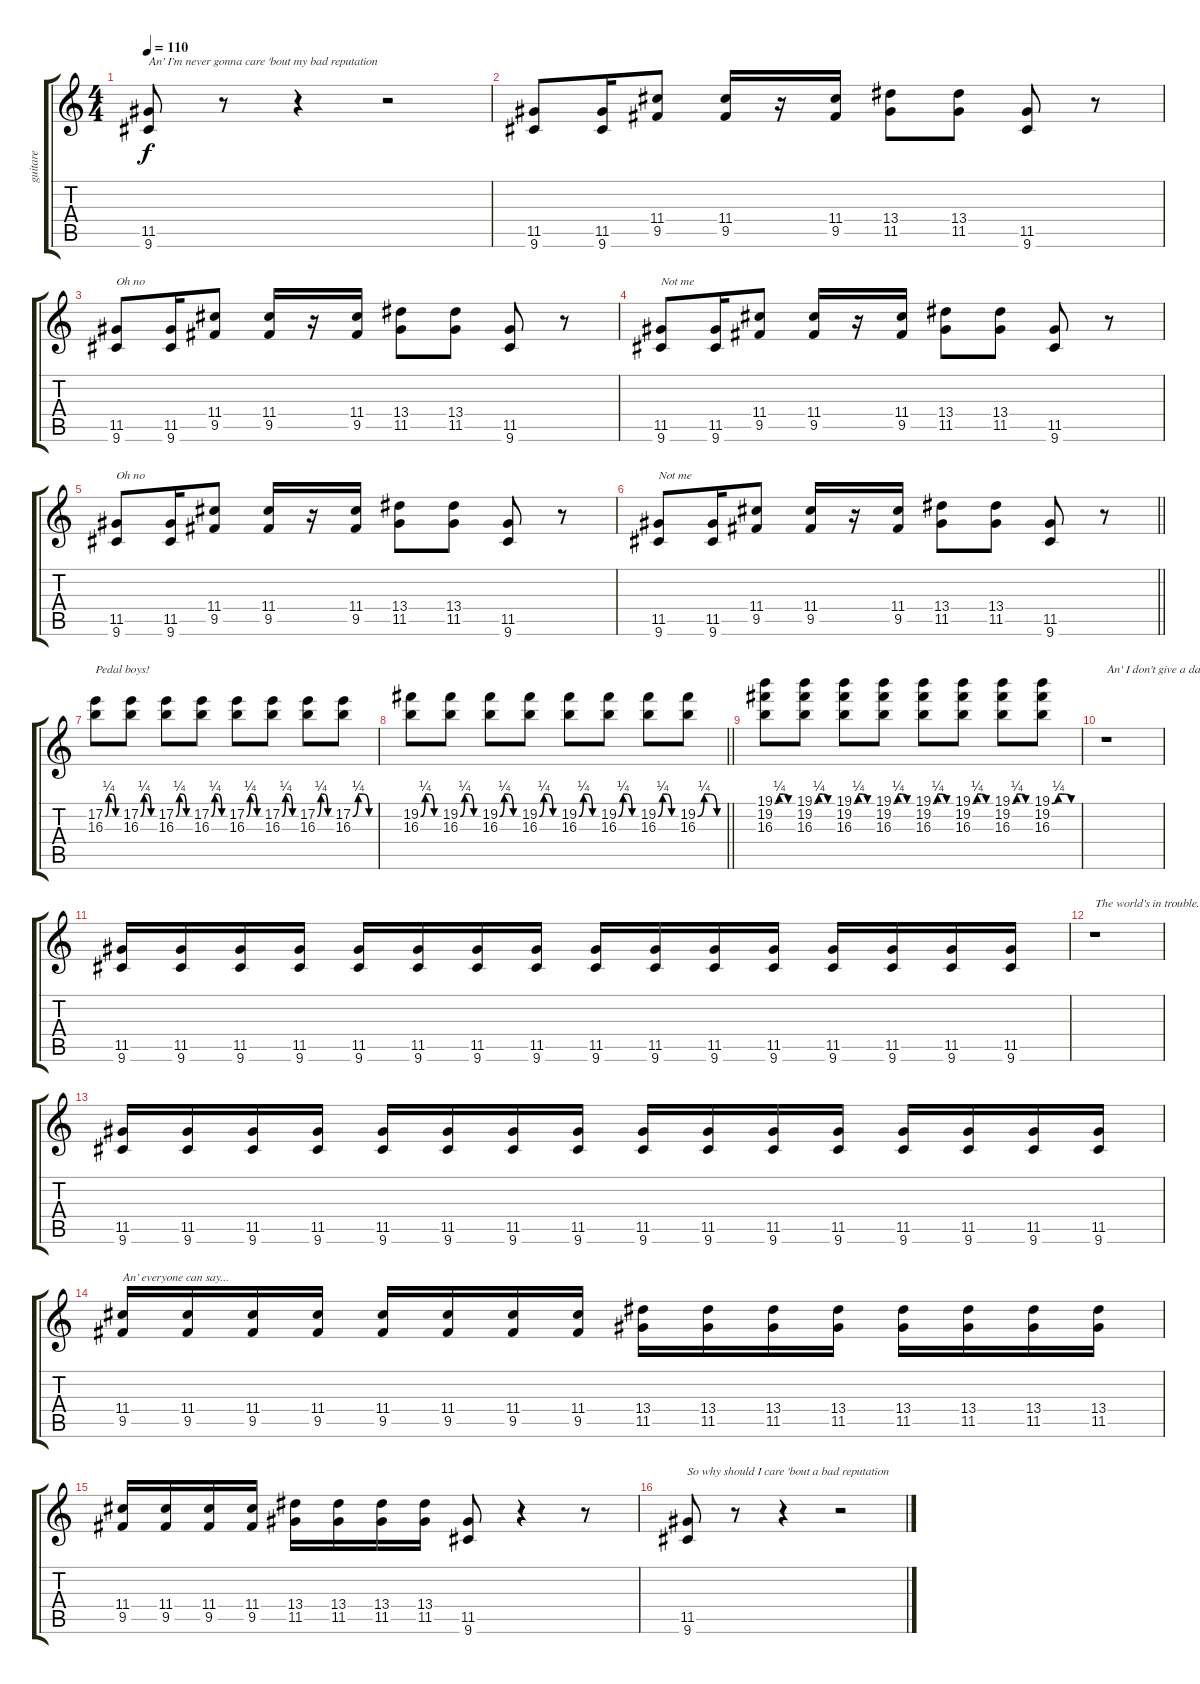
\track ("guitare" "guitare") {instrument overdrivenguitar}
\staff {score tabs}
\tuning (E4 B3 G3 D3 A2 E2) {hide}
\ts (4 4)
\tempo 110
\clef g2
\ks c
(11.5 9.6).8{txt "An’ I’m never gonna care 'bout my bad reputation" dy f} r.8 r.4 r.2 |
(11.5 9.6).8 (11.5 9.6).16 (11.4 9.5).8 (11.4 9.5).16 r.16 (11.4 9.5).16 (13.4 11.5).8 (13.4 11.5).8 (11.5 9.6).8 r.8 |
(11.5 9.6).8{txt "Oh no"} (11.5 9.6).16 (11.4 9.5).8 (11.4 9.5).16 r.16 (11.4 9.5).16 (13.4 11.5).8 (13.4 11.5).8 (11.5 9.6).8 r.8 |
(11.5 9.6).8{txt "Not me"} (11.5 9.6).16 (11.4 9.5).8 (11.4 9.5).16 r.16 (11.4 9.5).16 (13.4 11.5).8 (13.4 11.5).8 (11.5 9.6).8 r.8 |
(11.5 9.6).8{txt "Oh no"} (11.5 9.6).16 (11.4 9.5).8 (11.4 9.5).16 r.16 (11.4 9.5).16 (13.4 11.5).8 (13.4 11.5).8 (11.5 9.6).8 r.8 |
\barLineRight lightlight
(11.5 9.6).8{txt "Not me"} (11.5 9.6).16 (11.4 9.5).8 (11.4 9.5).16 r.16 (11.4 9.5).16 (13.4 11.5).8 (13.4 11.5).8 (11.5 9.6).8 r.8 |
(17.2{be (custom 0 0 15 1 30 1 45 0 60 0)} 16.3).8{txt "Pedal boys!"} (17.2{be (custom 0 0 15 1 30 1 45 0 60 0)} 16.3).8 (17.2{be (custom 0 0 15 1 30 1 45 0 60 0)} 16.3).8 (17.2{be (custom 0 0 15 1 30 1 45 0 60 0)} 16.3).8 (17.2{be (custom 0 0 15 1 30 1 45 0 60 0)} 16.3).8 (17.2{be (custom 0 0 15 1 30 1 45 0 60 0)} 16.3).8 (17.2{be (custom 0 0 15 1 30 1 45 0 60 0)} 16.3).8 (17.2{be (custom 0 0 15 1 30 1 45 0 60 0)} 16.3).8 |
\barLineRight lightlight
(19.2{be (custom 0 0 15 1 30 1 45 0 60 0)} 16.3).8 (19.2{be (custom 0 0 15 1 30 1 45 0 60 0)} 16.3).8 (19.2{be (custom 0 0 15 1 30 1 45 0 60 0)} 16.3).8 (19.2{be (custom 0 0 15 1 30 1 45 0 60 0)} 16.3).8 (19.2{be (custom 0 0 15 1 30 1 45 0 60 0)} 16.3).8 (19.2{be (custom 0 0 15 1 30 1 45 0 60 0)} 16.3).8 (19.2{be (custom 0 0 15 1 30 1 45 0 60 0)} 16.3).8 (19.2{be (custom 0 0 15 1 30 1 45 0 60 0)} 16.3).8 |
(19.1{be (custom 0 0 15 1 30 1 45 0 60 0)} 19.2 16.3).8 (19.1{be (custom 0 0 15 1 30 1 45 0 60 0)} 19.2 16.3).8 (19.1{be (custom 0 0 15 1 30 1 45 0 60 0)} 19.2 16.3).8 (19.1{be (custom 0 0 15 1 30 1 45 0 60 0)} 19.2 16.3).8 (19.1{be (custom 0 0 15 1 30 1 45 0 60 0)} 19.2 16.3).8 (19.1{be (custom 0 0 15 1 30 1 45 0 60 0)} 19.2 16.3).8 (19.1{be (custom 0 0 15 1 30 1 45 0 60 0)} 19.2 16.3).8 (19.1{be (custom 0 0 15 1 30 1 45 0 60 0)} 19.2 16.3).8 |
r.1{txt "An' I don't give a damn 'bout my replutation"} |
(11.5 9.6).16 (11.5 9.6).16 (11.5 9.6).16 (11.5 9.6).16 (11.5 9.6).16 (11.5 9.6).16 (11.5 9.6).16 (11.5 9.6).16 (11.5 9.6).16 (11.5 9.6).16 (11.5 9.6).16 (11.5 9.6).16 (11.5 9.6).16 (11.5 9.6).16 (11.5 9.6).16 (11.5 9.6).16 |
r.1{txt "The world’s in trouble..."} |
(11.5 9.6).16 (11.5 9.6).16 (11.5 9.6).16 (11.5 9.6).16 (11.5 9.6).16 (11.5 9.6).16 (11.5 9.6).16 (11.5 9.6).16 (11.5 9.6).16 (11.5 9.6).16 (11.5 9.6).16 (11.5 9.6).16 (11.5 9.6).16 (11.5 9.6).16 (11.5 9.6).16 (11.5 9.6).16 |
(11.4 9.5).16{txt "An’ everyone can say..."} (11.4 9.5).16 (11.4 9.5).16 (11.4 9.5).16 (11.4 9.5).16 (11.4 9.5).16 (11.4 9.5).16 (11.4 9.5).16 (13.4 11.5).16 (13.4 11.5).16 (13.4 11.5).16 (13.4 11.5).16 (13.4 11.5).16 (13.4 11.5).16 (13.4 11.5).16 (13.4 11.5).16 |
(11.4 9.5).16 (11.4 9.5).16 (11.4 9.5).16 (11.4 9.5).16 (13.4 11.5).16 (13.4 11.5).16 (13.4 11.5).16 (13.4 11.5).16 (11.5 9.6).8 r.4 r.8 |
(11.5 9.6).8{txt "So why should I care 'bout a bad reputation"} r.8 r.4 r.2
